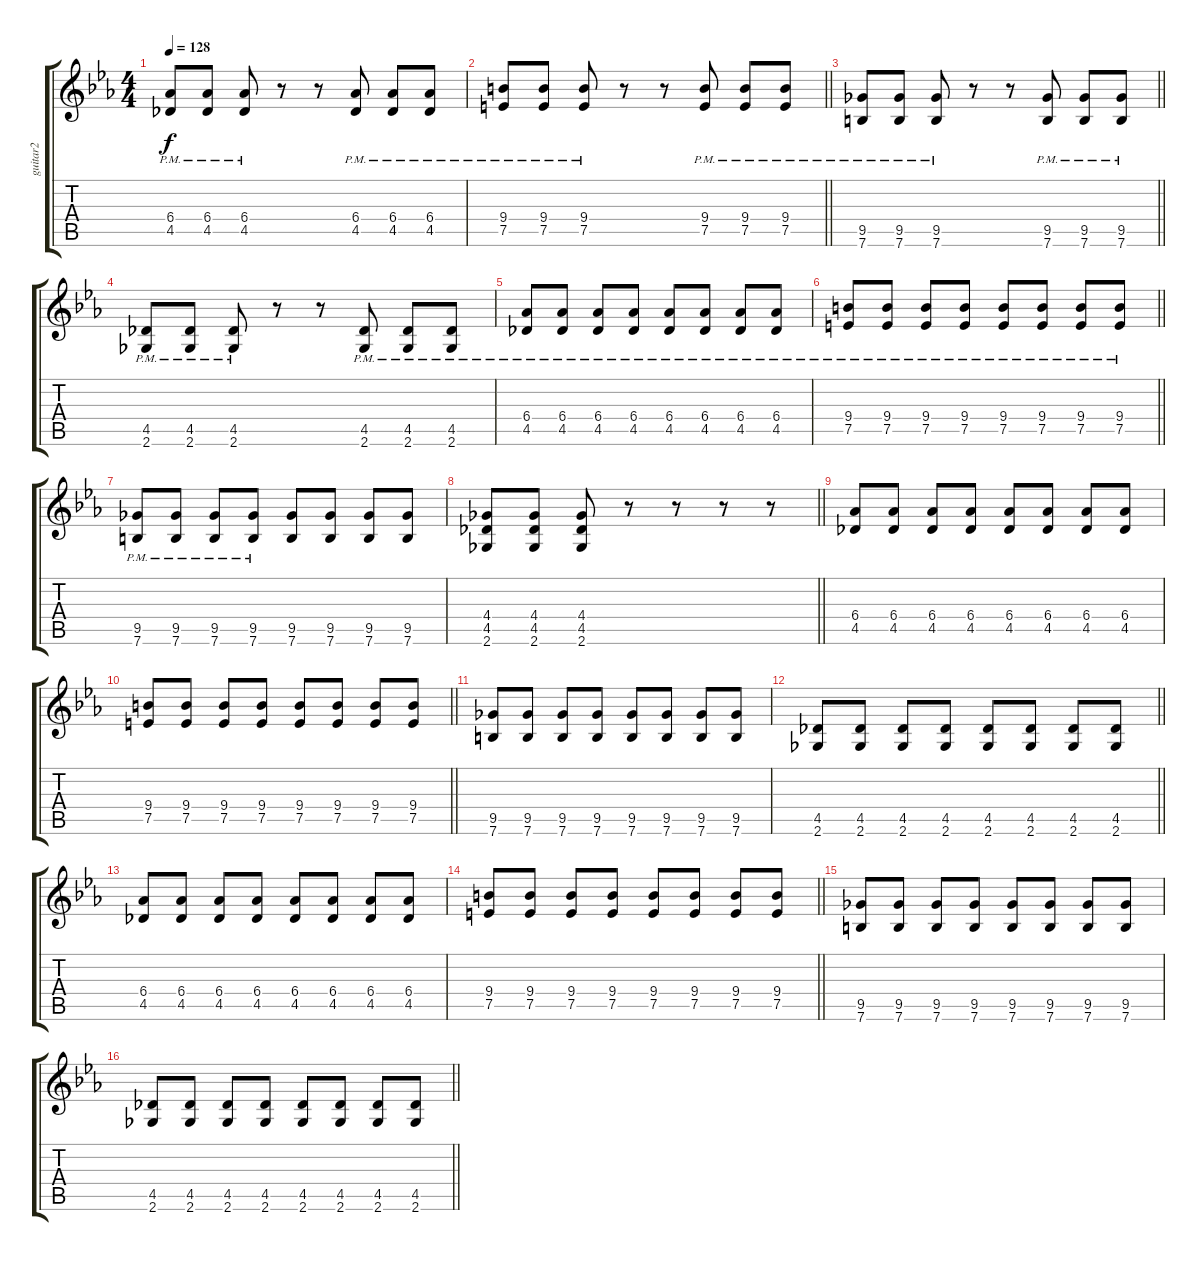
\track ("guitar2" "guitar2") {instrument acousticguitarsteel}
\staff {score tabs}
\tuning (E4 B3 G3 D3 A2 E2) {hide}
\ts (4 4)
\tempo 128
\clef g2
\ks eb
(6.4{pm} 4.5{pm}).8{dy f} (6.4{pm} 4.5{pm}).8 (6.4{pm} 4.5{pm}).8 r.8 r.8 (6.4{pm} 4.5{pm}).8 (6.4{pm} 4.5{pm}).8 (6.4{pm} 4.5{pm}).8 |
\barLineRight lightlight
(9.4{pm} 7.5{pm}).8 (9.4{pm} 7.5{pm}).8 (9.4{pm} 7.5{pm}).8 r.8 r.8 (9.4{pm} 7.5{pm}).8 (9.4{pm} 7.5{pm}).8 (9.4{pm} 7.5{pm}).8 |
\barLineRight lightlight
(9.5{pm} 7.6{pm}).8 (9.5{pm} 7.6{pm}).8 (9.5{pm} 7.6{pm}).8 r.8 r.8 (9.5{pm} 7.6{pm}).8 (9.5{pm} 7.6{pm}).8 (9.5{pm} 7.6{pm}).8 |
(4.5{pm} 2.6{pm}).8 (4.5{pm} 2.6{pm}).8 (4.5{pm} 2.6{pm}).8 r.8 r.8 (4.5{pm} 2.6{pm}).8 (4.5{pm} 2.6{pm}).8 (4.5{pm} 2.6{pm}).8 |
(6.4{pm} 4.5{pm}).8 (6.4{pm} 4.5{pm}).8 (6.4{pm} 4.5{pm}).8 (6.4{pm} 4.5{pm}).8 (6.4{pm} 4.5{pm}).8 (6.4{pm} 4.5{pm}).8 (6.4{pm} 4.5{pm}).8 (6.4{pm} 4.5{pm}).8 |
\barLineRight lightlight
(9.4{pm} 7.5{pm}).8 (9.4{pm} 7.5{pm}).8 (9.4{pm} 7.5{pm}).8 (9.4{pm} 7.5{pm}).8 (9.4{pm} 7.5{pm}).8 (9.4{pm} 7.5{pm}).8 (9.4{pm} 7.5{pm}).8 (9.4{pm} 7.5{pm}).8 |
(9.5{pm} 7.6{pm}).8 (9.5{pm} 7.6{pm}).8 (9.5{pm} 7.6{pm}).8 (9.5{pm} 7.6{pm}).8 (9.5 7.6).8 (9.5 7.6).8 (9.5 7.6).8 (9.5 7.6).8 |
\barLineRight lightlight
(4.4 4.5 2.6).8 (4.4 4.5 2.6).8 (4.4 4.5 2.6).8 r.8 r.8 r.8 r.8 |
(6.4 4.5).8 (6.4 4.5).8 (6.4 4.5).8 (6.4 4.5).8 (6.4 4.5).8 (6.4 4.5).8 (6.4 4.5).8 (6.4 4.5).8 |
\barLineRight lightlight
(9.4 7.5).8 (9.4 7.5).8 (9.4 7.5).8 (9.4 7.5).8 (9.4 7.5).8 (9.4 7.5).8 (9.4 7.5).8 (9.4 7.5).8 |
(9.5 7.6).8 (9.5 7.6).8 (9.5 7.6).8 (9.5 7.6).8 (9.5 7.6).8 (9.5 7.6).8 (9.5 7.6).8 (9.5 7.6).8 |
\barLineRight lightlight
(4.5 2.6).8 (4.5 2.6).8 (4.5 2.6).8 (4.5 2.6).8 (4.5 2.6).8 (4.5 2.6).8 (4.5 2.6).8 (4.5 2.6).8 |
(6.4 4.5).8 (6.4 4.5).8 (6.4 4.5).8 (6.4 4.5).8 (6.4 4.5).8 (6.4 4.5).8 (6.4 4.5).8 (6.4 4.5).8 |
\barLineRight lightlight
(9.4 7.5).8 (9.4 7.5).8 (9.4 7.5).8 (9.4 7.5).8 (9.4 7.5).8 (9.4 7.5).8 (9.4 7.5).8 (9.4 7.5).8 |
(9.5 7.6).8 (9.5 7.6).8 (9.5 7.6).8 (9.5 7.6).8 (9.5 7.6).8 (9.5 7.6).8 (9.5 7.6).8 (9.5 7.6).8 |
\barLineRight lightlight
(4.5 2.6).8 (4.5 2.6).8 (4.5 2.6).8 (4.5 2.6).8 (4.5 2.6).8 (4.5 2.6).8 (4.5 2.6).8 (4.5 2.6).8
